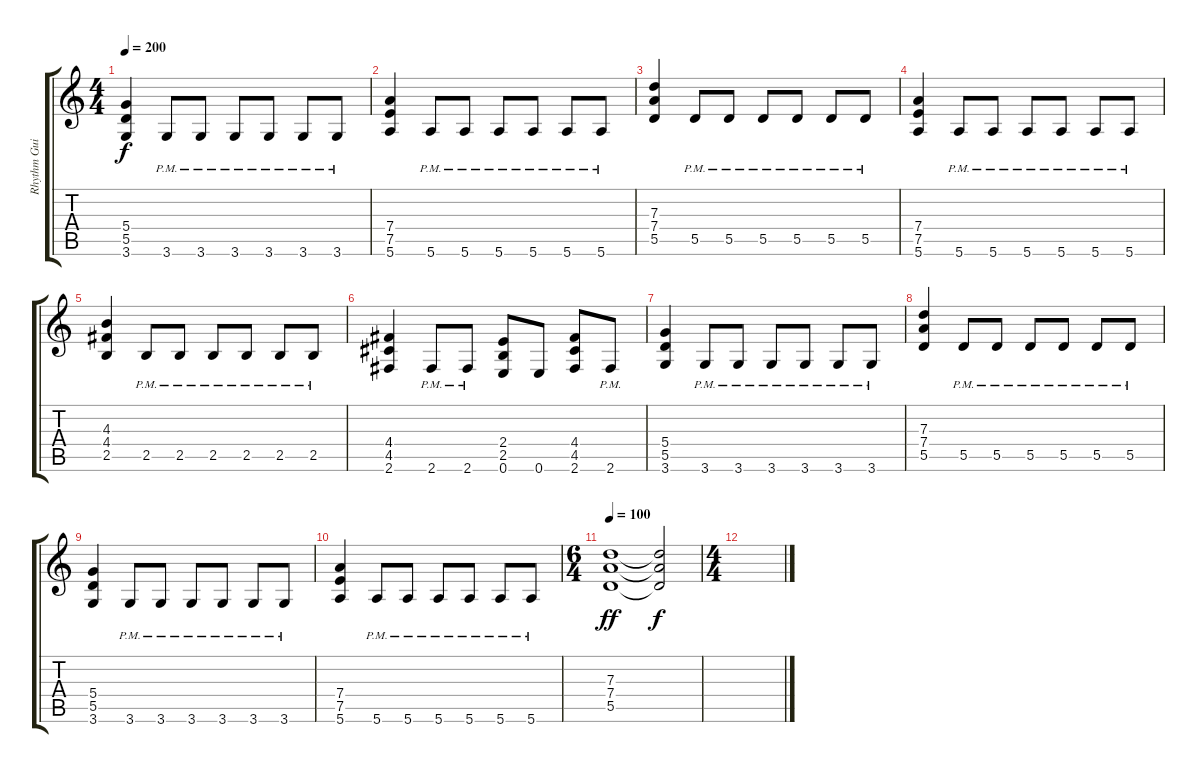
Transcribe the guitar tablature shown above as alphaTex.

\track ("Rhythm Guitar" "Rhythm Gui") {instrument distortionguitar}
\staff {score tabs}
\tuning (E4 B3 G3 D3 A2 E2) {hide}
\ts (4 4)
\tempo 200
\clef g2
\ks c
(5.4 5.5 3.6).4{dy f} 3.6{pm}.8 3.6{pm}.8 3.6{pm}.8 3.6{pm}.8 3.6{pm}.8 3.6{pm}.8 |
(7.4 7.5 5.6).4 5.6{pm}.8 5.6{pm}.8 5.6{pm}.8 5.6{pm}.8 5.6{pm}.8 5.6{pm}.8 |
(7.3 7.4 5.5).4 5.5{pm}.8 5.5{pm}.8 5.5{pm}.8 5.5{pm}.8 5.5{pm}.8 5.5{pm}.8 |
(7.4 7.5 5.6).4 5.6{pm}.8 5.6{pm}.8 5.6{pm}.8 5.6{pm}.8 5.6{pm}.8 5.6{pm}.8 |
(4.3 4.4 2.5).4 2.5{pm}.8 2.5{pm}.8 2.5{pm}.8 2.5{pm}.8 2.5{pm}.8 2.5{pm}.8 |
(4.4 4.5 2.6).4 2.6{pm}.8 2.6{pm}.8 (2.4 2.5 0.6).8 0.6.8 (4.4 4.5 2.6).8 2.6{pm}.8 |
(5.4 5.5 3.6).4 3.6{pm}.8 3.6{pm}.8 3.6{pm}.8 3.6{pm}.8 3.6{pm}.8 3.6{pm}.8 |
(7.3 7.4 5.5).4 5.5{pm}.8 5.5{pm}.8 5.5{pm}.8 5.5{pm}.8 5.5{pm}.8 5.5{pm}.8 |
(5.4 5.5 3.6).4 3.6{pm}.8 3.6{pm}.8 3.6{pm}.8 3.6{pm}.8 3.6{pm}.8 3.6{pm}.8 |
(7.4 7.5 5.6).4 5.6{pm}.8 5.6{pm}.8 5.6{pm}.8 5.6{pm}.8 5.6{pm}.8 5.6{pm}.8 |
\ts (6 4)
\tempo 100
(7.3 7.4 5.5).1{dy ff} (7.3{t} 7.4{t} 5.5{t}).2{dy f} |
\ts (4 4)
